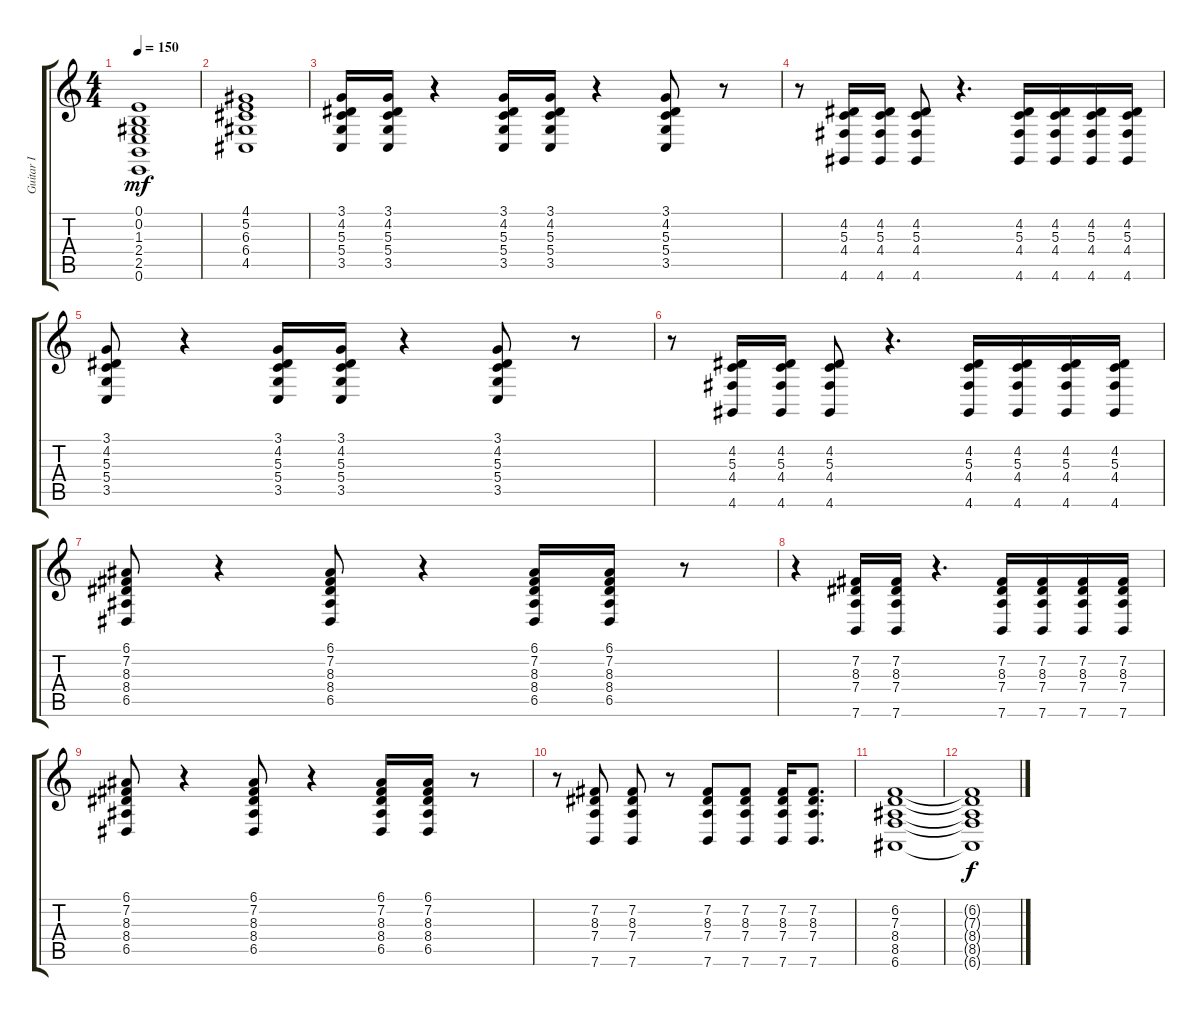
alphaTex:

\track ("Guitar I" "Guitar I") {instrument acousticgrandpiano}
\staff {score tabs}
\tuning (E4 B3 G3 D3 A2 E2) {hide}
\ts (4 4)
\tempo 150
\clef g2
\ks c
(0.1 0.2 1.3 2.4 2.5 0.6).1{dy mf} |
(4.1 5.2 6.3 6.4 4.5).1 |
(3.1 4.2 5.3 5.4 3.5).16 (3.1 4.2 5.3 5.4 3.5).16 r.4 (3.1 4.2 5.3 5.4 3.5).16 (3.1 4.2 5.3 5.4 3.5).16 r.4 (3.1 4.2 5.3 5.4 3.5).8 r.8 |
r.8 (4.2 5.3 4.4 4.6).16 (4.2 5.3 4.4 4.6).16 (4.2 5.3 4.4 4.6).8 r.4{d} (4.2 5.3 4.4 4.6).16 (4.2 5.3 4.4 4.6).16 (4.2 5.3 4.4 4.6).16 (4.2 5.3 4.4 4.6).16 |
(3.1 4.2 5.3 5.4 3.5).8 r.4 (3.1 4.2 5.3 5.4 3.5).16 (3.1 4.2 5.3 5.4 3.5).16 r.4 (3.1 4.2 5.3 5.4 3.5).8 r.8 |
r.8 (4.2 5.3 4.4 4.6).16 (4.2 5.3 4.4 4.6).16 (4.2 5.3 4.4 4.6).8 r.4{d} (4.2 5.3 4.4 4.6).16 (4.2 5.3 4.4 4.6).16 (4.2 5.3 4.4 4.6).16 (4.2 5.3 4.4 4.6).16 |
(6.1 7.2 8.3 8.4 6.5).8 r.4 (6.1 7.2 8.3 8.4 6.5).8 r.4 (6.1 7.2 8.3 8.4 6.5).16 (6.1 7.2 8.3 8.4 6.5).16 r.8 |
r.4 (7.2 8.3 7.4 7.6).16 (7.2 8.3 7.4 7.6).16 r.4{d} (7.2 8.3 7.4 7.6).16 (7.2 8.3 7.4 7.6).16 (7.2 8.3 7.4 7.6).16 (7.2 8.3 7.4 7.6).16 |
(6.1 7.2 8.3 8.4 6.5).8 r.4 (6.1 7.2 8.3 8.4 6.5).8 r.4 (6.1 7.2 8.3 8.4 6.5).16 (6.1 7.2 8.3 8.4 6.5).16 r.8 |
r.8 (7.2 8.3 7.4 7.6).8 (7.2 8.3 7.4 7.6).8 r.8 (7.2 8.3 7.4 7.6).8 (7.2 8.3 7.4 7.6).8 (7.2 8.3 7.4 7.6).16 (7.2 8.3 7.4 7.6).8{d} |
(6.2 7.3 8.4 8.5 6.6).1 |
(6.2{t} 7.3{t} 8.4{t} 8.5{t} 6.6{t}).1{dy f}
